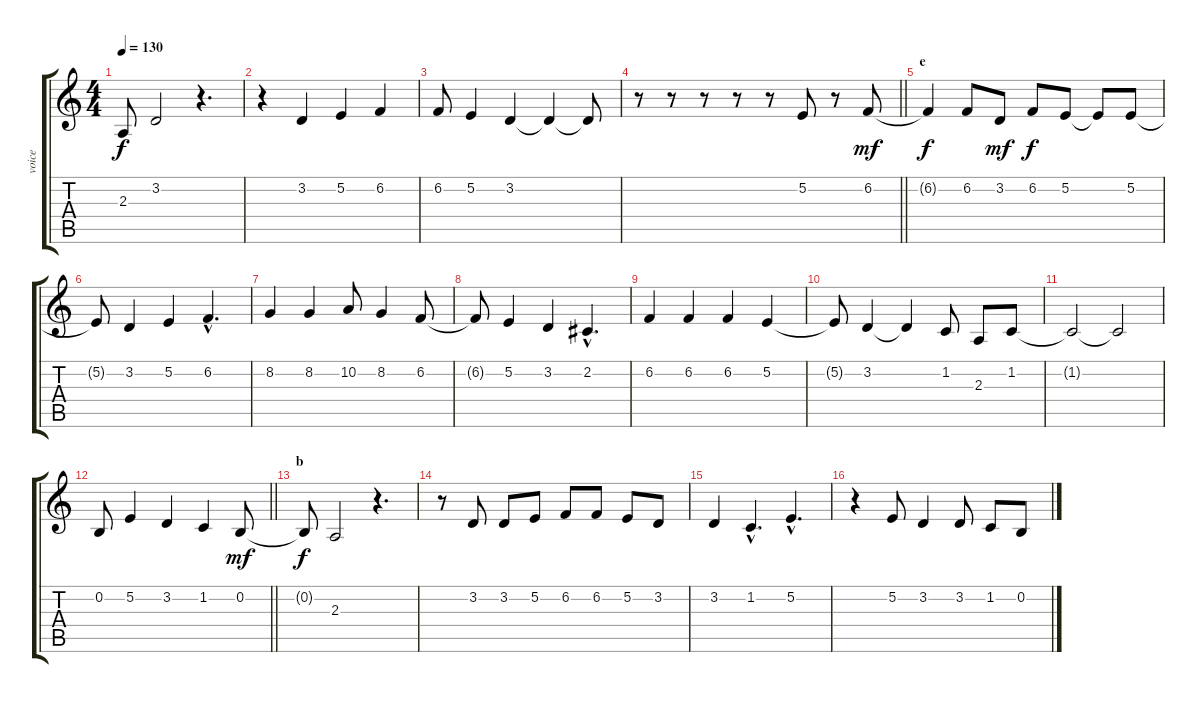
\track ("voice" "voice") {instrument fx1rain}
\staff {score tabs}
\tuning (E4 B3 G3 D3 A2 E2) {hide}
\ts (4 4)
\tempo 130
\clef g2
\ks c
2.3{t}.8{dy f} 3.2.2 r.4{d} |
r.4 3.2.4 5.2.4 6.2.4 |
6.2.8 5.2.4 3.2.4 3.2{t}.4 3.2{t}.8 |
\barLineRight lightlight
r.8 r.8 r.8 r.8 r.8 5.2.8 r.8 6.2.8{dy mf} |
\section ("" "e")
6.2{t}.4{dy f} 6.2.8 3.2.8{dy mf} 6.2.8{dy f} 5.2.8 5.2{t}.8 5.2.8 |
5.2{t}.8 3.2.4 5.2.4 6.2{hac}.4{d} |
8.2.4 8.2.4 10.2.8 8.2.4 6.2.8 |
6.2{t}.8 5.2.4 3.2.4 2.2{hac}.4{d} |
6.2.4 6.2.4 6.2.4 5.2.4 |
5.2{t}.8 3.2.4 3.2{t}.4 1.2.8 2.3.8 1.2.8 |
1.2{t}.2 1.2{t}.2 |
\barLineRight lightlight
0.2.8 5.2.4 3.2.4 1.2.4 0.2.8{dy mf} |
\section ("" "b")
0.2{t}.8{dy f} 2.3.2 r.4{d} |
r.8 3.2.8 3.2.8 5.2.8 6.2.8 6.2.8 5.2.8 3.2.8 |
3.2.4 1.2{hac}.4{d} 5.2{hac}.4{d} |
r.4 5.2.8 3.2.4 3.2.8 1.2.8 0.2.8
